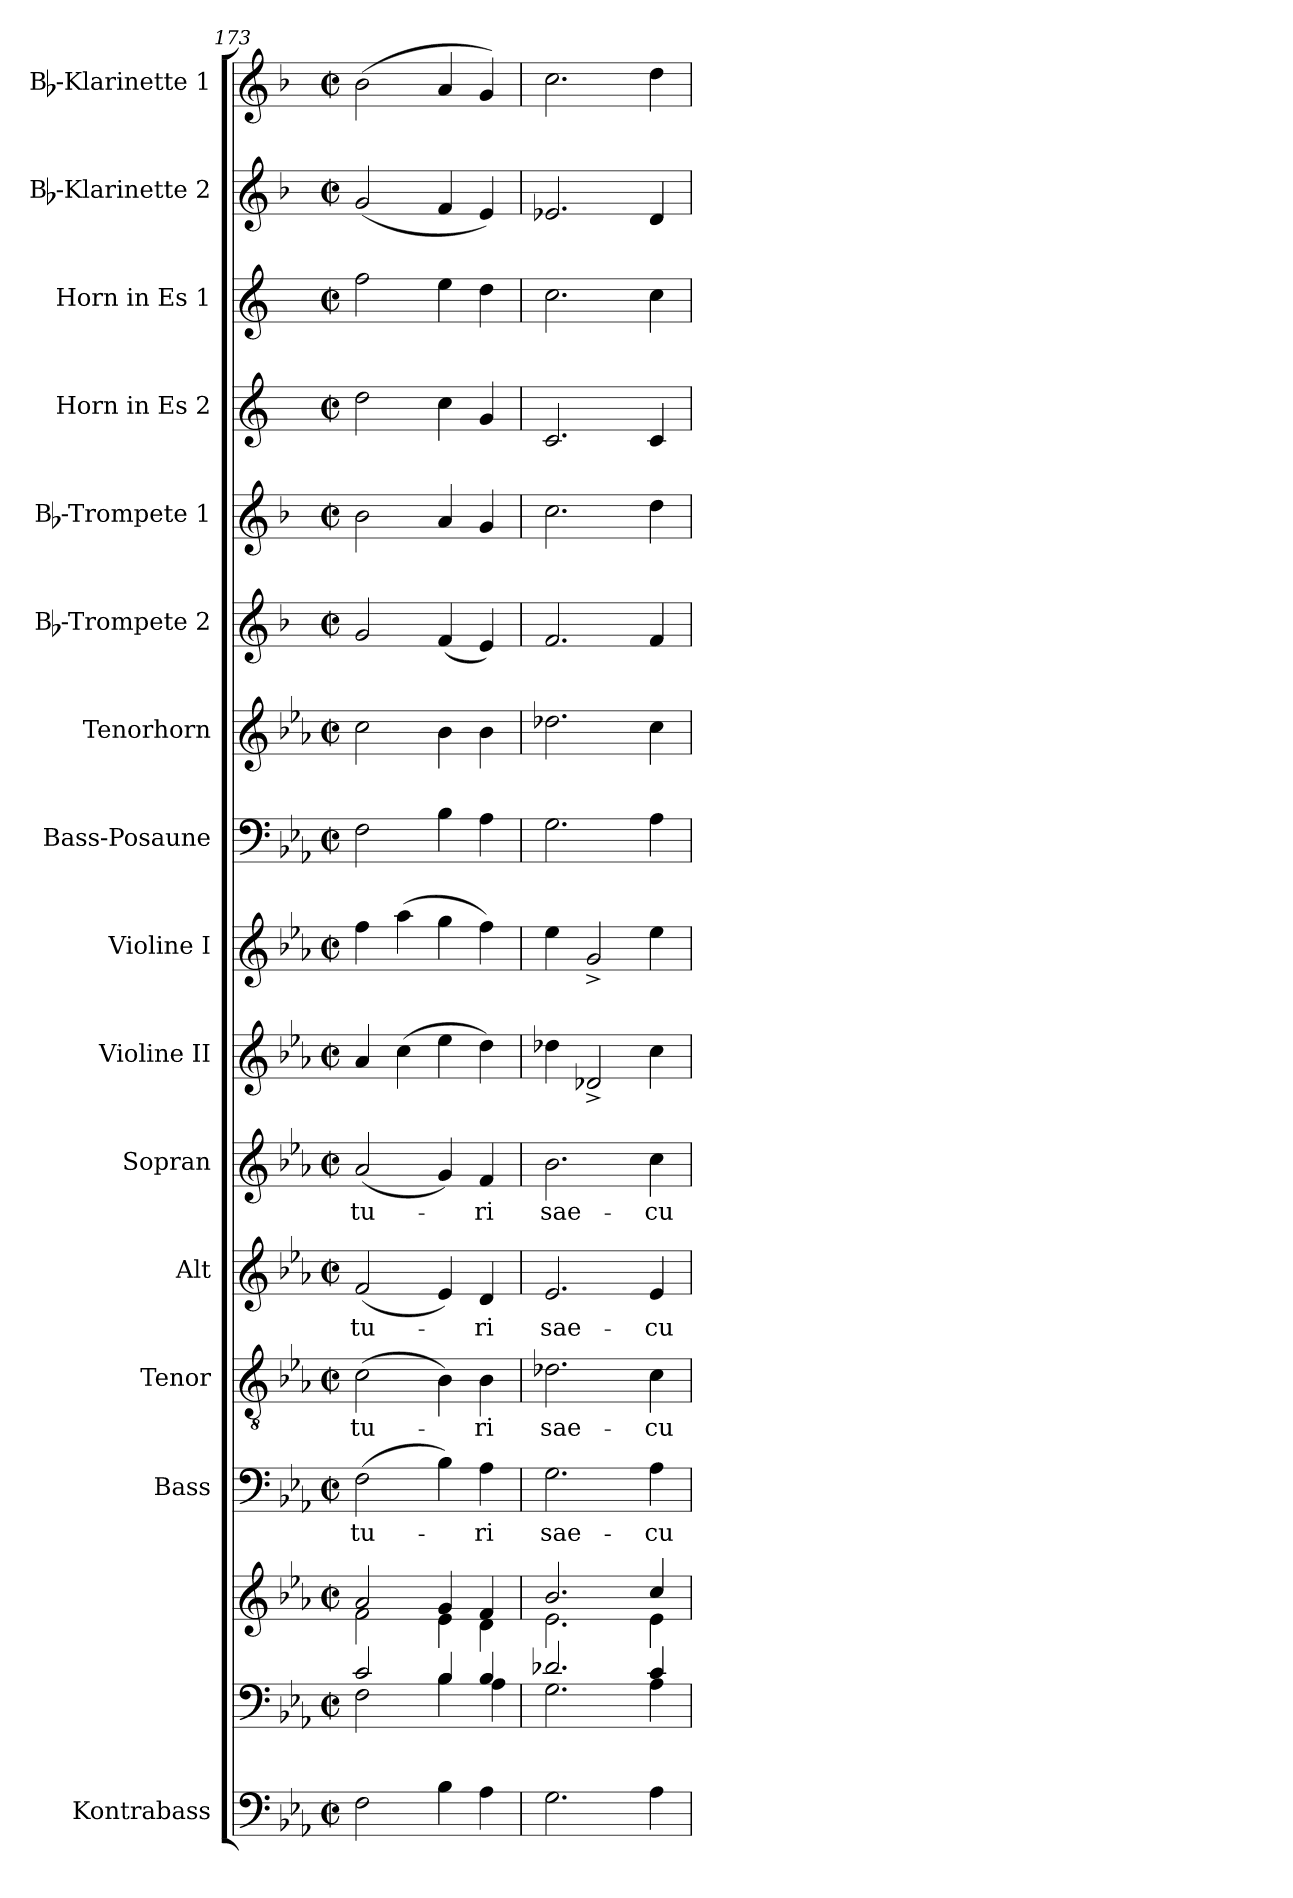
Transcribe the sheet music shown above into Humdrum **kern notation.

**kern	**kern	**kern	**kern	**text	**kern	**text	**kern	**text	**kern	**text	**kern	**kern	**kern	**kern	**kern	**kern	**kern	**kern	**kern	**kern
*part16	*part15	*part15	*part14	*part14	*part13	*part13	*part12	*part12	*part11	*part11	*part10	*part9	*part8	*part7	*part6	*part5	*part4	*part3	*part2	*part1
*staff17	*staff16	*staff15	*staff14	*staff14	*staff13	*staff13	*staff12	*staff12	*staff11	*staff11	*staff10	*staff9	*staff8	*staff7	*staff6	*staff5	*staff4	*staff3	*staff2	*staff1
*I"Kontrabass	*	*	*I"Bass	*	*I"Tenor	*	*I"Alt	*	*I"Sopran	*	*I"Violine II	*I"Violine I	*I"Bass-Posaune	*I"Tenorhorn	*I"Bb-Trompete 2	*I"Bb-Trompete 1	*I"Horn in Es 2	*I"Horn in Es 1	*I"Bb-Klarinette 2	*I"Bb-Klarinette 1
*I'Kb.	*	*	*I'B.	*	*I'T.	*	*I'A.	*	*I'S.	*	*I'Vl. II	*I'Vl. I	*I'B. Pos.	*I'T. Hrn.	*I'Bb Trp. 2	*I'Bb Trp. 1	*	*	*I'Bb Kl. 2	*I'Bb Kl. 1
!!LO:PB:g=z
*clefF4	*clefF4	*clefG2	*clefF4	*	*clefGv2	*	*clefG2	*	*clefG2	*	*clefG2	*clefG2	*clefF4	*clefG2	*clefG2	*clefG2	*clefG2	*clefG2	*clefG2	*clefG2
*ITrd7c12	*	*	*	*	*	*	*	*	*	*	*	*	*	*ITrd8c14	*ITrd1c2	*ITrd1c2	*ITrd5c9	*ITrd5c9	*ITrd1c2	*ITrd1c2
*k[b-e-a-]	*k[b-e-a-]	*k[b-e-a-]	*k[b-e-a-]	*	*k[b-e-a-]	*	*k[b-e-a-]	*	*k[b-e-a-]	*	*k[b-e-a-]	*k[b-e-a-]	*k[b-e-a-]	*k[b-e-a-]	*k[b-e-a-]	*k[b-e-a-]	*k[b-e-a-]	*k[b-e-a-]	*k[b-e-a-]	*k[b-e-a-]
*E-:	*E-:	*E-:	*E-:	*	*E-:	*	*E-:	*	*E-:	*	*E-:	*E-:	*E-:	*E-:	*E-:	*E-:	*E-:	*E-:	*E-:	*E-:
*M2/2	*M2/2	*M2/2	*M2/2	*	*M2/2	*	*M2/2	*	*M2/2	*	*M2/2	*M2/2	*M2/2	*M2/2	*M2/2	*M2/2	*M2/2	*M2/2	*M2/2	*M2/2
*met(c|)	*met(c|)	*met(c|)	*met(c|)	*	*met(c|)	*	*met(c|)	*	*met(c|)	*	*met(c|)	*met(c|)	*met(c|)	*met(c|)	*met(c|)	*met(c|)	*met(c|)	*met(c|)	*met(c|)	*met(c|)
=173	=173	=173	=173	=173	=173	=173	=173	=173	=173	=173	=173	=173	=173	=173	=173	=173	=173	=173	=173	=173
*	*^	*^	*	*	*	*	*	*	*	*	*	*	*	*	*	*	*	*	*	*
!	!	!	!	!	!	!LO:LY:b	!	!LO:LY:b	!	!LO:LY:b	!	!LO:LY:b	!	!	!	!	!	!	!	!	!	!
2FF\	2c/	2F\	2a-/	2f\	(>2F\	-tu-	(>2c\	-tu-	(<2f/	-tu-	(<2a-/	-tu-	4a-/	4ff\	2F\	2c\	2f/	2a-\	2f\	2a-\	(<2f/	(>2a-\
.	.	.	.	.	.	.	.	.	.	.	.	.	(>4cc\	(>4aa-\	.	.	.	.	.	.	.	.
4BB-\	4B-/	4B-\	4g/	4e-\	4B-\)	.	4B-\)	.	4e-/)	.	4g/)	.	4ee-\	4gg\	4B-\	4B-\	(<4e-/	4g/	4e-\	4g\	4e-/	4g/
!	!	!	!	!	!	!LO:LY:b	!	!LO:LY:b	!	!LO:LY:b	!	!LO:LY:b	!	!	!	!	!	!	!	!	!	!
4AA-\	4B-/	4A-\	4f/	4d\	4A-\	-ri	4B-\	-ri	4d/	-ri	4f/	-ri	4dd\)	4ff\)	4A-\	4B-\	4d/)	4f/	4B-/	4f\	4d/)	4f/)
=174	=174	=174	=174	=174	=174	=174	=174	=174	=174	=174	=174	=174	=174	=174	=174	=174	=174	=174	=174	=174	=174	=174
!	!	!	!	!	!	!LO:LY:b	!	!LO:LY:b	!	!LO:LY:b	!	!LO:LY:b	!	!	!	!	!	!	!	!	!	!
2.GG\	2.d-X/	2.G\	2.b-/	2.e-\	2.G\	sae-	2.d-X\	sae-	2.e-/	sae-	2.b-\	sae-	4dd-X\	4ee-\	2.G\	2.d-X\	2.e-/	2.b-\	2.E-/	2.e-\	2.d-X/	2.b-\
.	.	.	.	.	.	.	.	.	.	.	.	.	2d-X^</	2g^</	.	.	.	.	.	.	.	.
!	!	!	!	!	!	!LO:LY:b	!	!LO:LY:b	!	!LO:LY:b	!	!LO:LY:b	!	!	!	!	!	!	!	!	!	!
4AA-\	4c/	4A-\	4cc/	4e-\	4A-\	-cu-	4c\	-cu-	4e-/	-cu-	4cc\	-cu-	4cc\	4ee-\	4A-\	4c\	4e-/	4cc\	4E-/	4e-\	4c/	4cc\
*	*v	*v	*	*	*	*	*	*	*	*	*	*	*	*	*	*	*	*	*	*	*	*
*	*	*v	*v	*	*	*	*	*	*	*	*	*	*	*	*	*	*	*	*	*	*
=	=	=	=	=	=	=	=	=	=	=	=	=	=	=	=	=	=	=	=	=
*-	*-	*-	*-	*-	*-	*-	*-	*-	*-	*-	*-	*-	*-	*-	*-	*-	*-	*-	*-	*-
